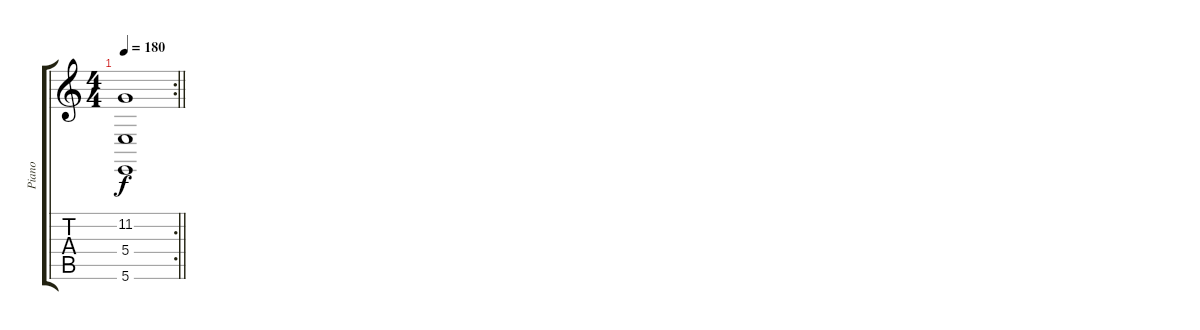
\track ("Piano" "Piano") {instrument stringensemble2}
\staff {score tabs}
\tuning (Db4 Ab3 E3 B2 Gb2 B1) {hide}
\rc 2
\ts (4 4)
\tempo 180
\clef g2
\barLineRight lightlight
\ks c
(11.2{t} 5.4{t} 5.6{t}).1{dy f}
